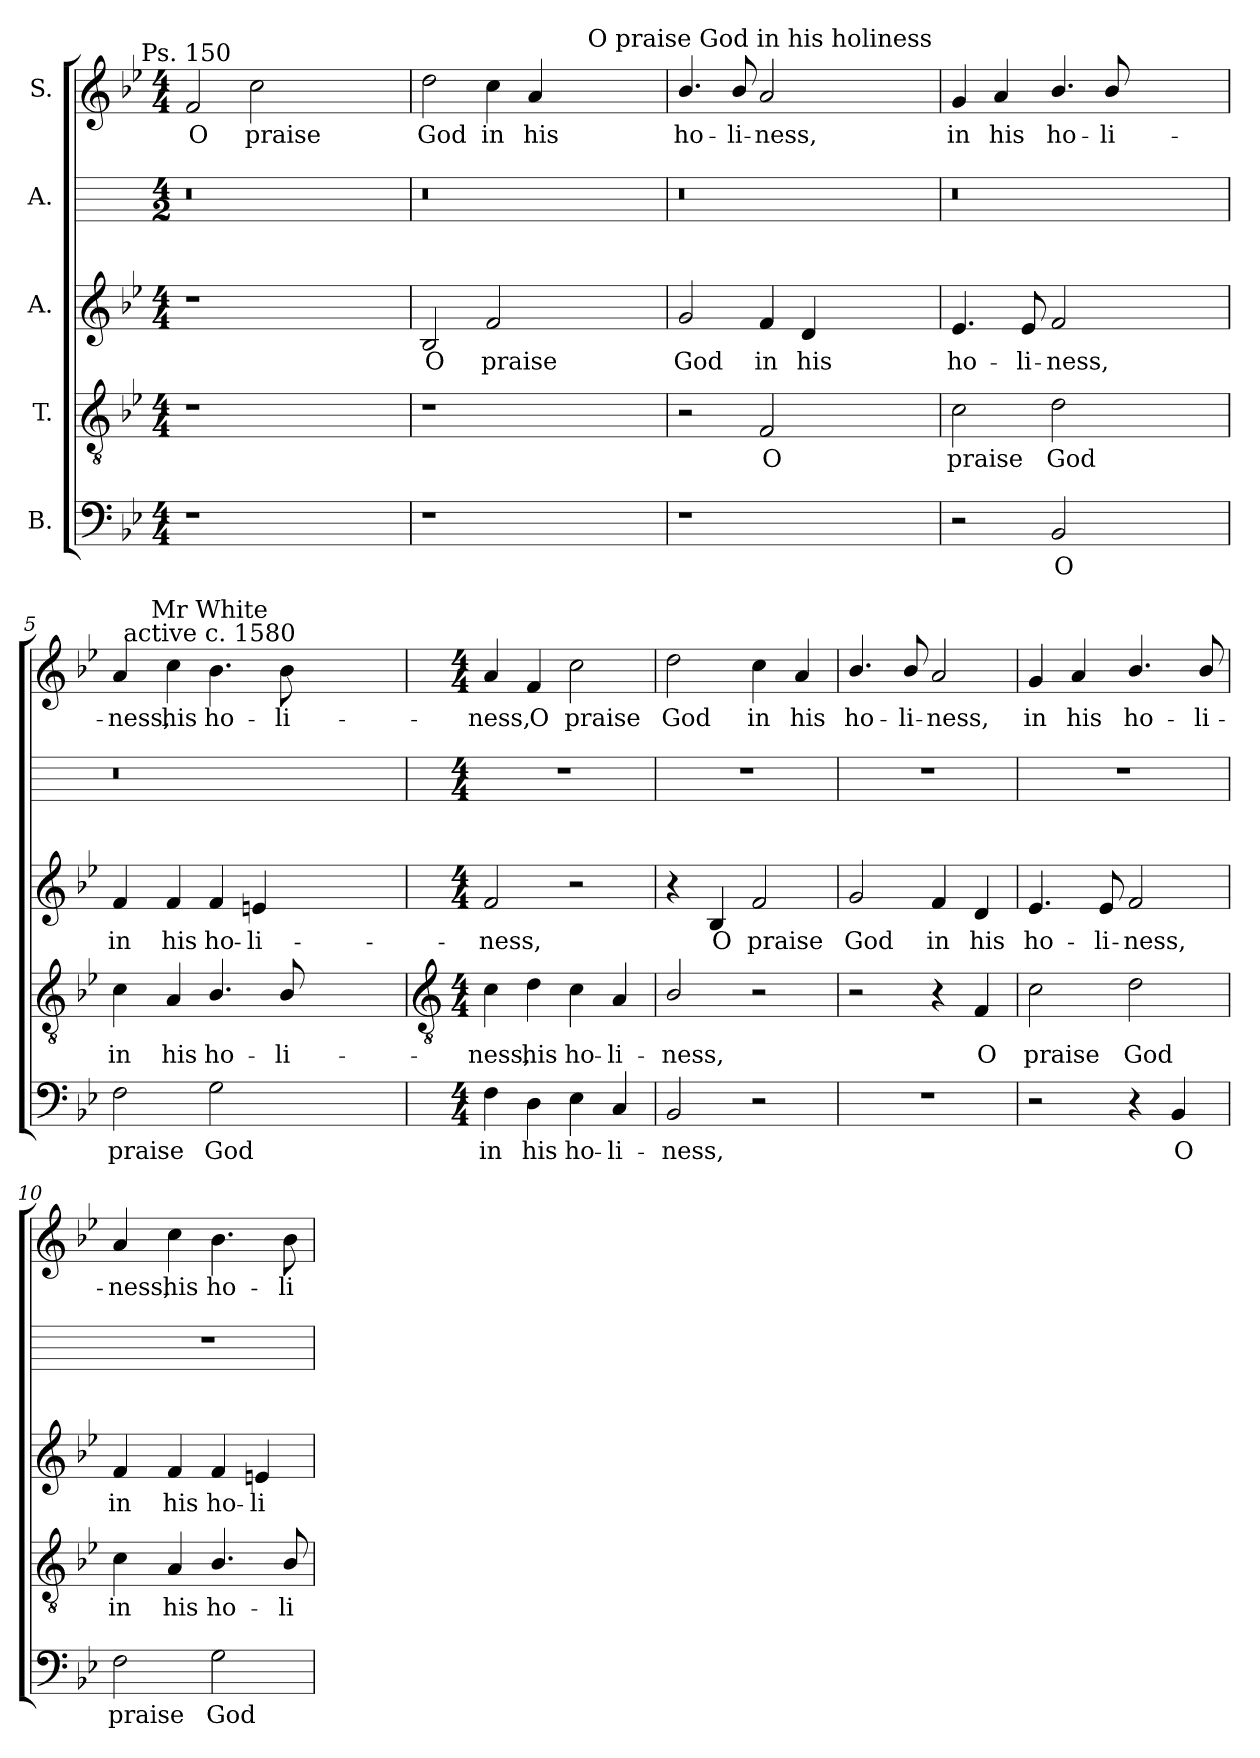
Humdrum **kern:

**kern	**text	**kern	**text	**kern	**text	**kern	**kern	**text
*part5	*part5	*part4	*part4	*part3	*part3	*part2	*part1	*part1
*staff5	*staff5	*staff4	*staff4	*staff3	*staff3	*staff2	*staff1	*staff1
*I"B.	*	*I"T.	*	*I"A.	*	*I"A.	*I"S.	*
*clefF4	*	*clefGv2	*	*clefG2	*	*	*clefG2	*
*k[b-e-]	*	*k[b-e-]	*	*k[b-e-]	*	*	*k[b-e-]	*
*B-:	*	*B-:	*	*B-:	*	*	*B-:	*
*M4/4	*	*M4/4	*	*M4/4	*	*M4/2	*M4/4	*
=1	=1	=1	=1	=1	=1	=1	=1	=1
!	!	!	!	!	!	!	!LO:TX:a:cj:t=Ps. 150	!
!	!	!	!	!	!	!	!	!LO:LY:b
1r	.	1r	.	1r	.	0r	2f	O
!	!	!	!	!	!	!	!	!LO:LY:b
.	.	.	.	.	.	.	2cc	praise
1ryy	.	1ryy	.	1ryy	.	.	1ryy	.
=2	=2	=2	=2	=2	=2	=2	=2	=2
!	!	!	!	!	!LO:LY:b	!	!	!LO:LY:b
1r	.	1r	.	2B-	O	0r	2dd	God
!	!	!	!	!	!LO:LY:b	!	!	!LO:LY:b
.	.	.	.	2f	praise	.	4cc	in
!	!	!	!	!	!	!	!	!LO:LY:b
.	.	.	.	.	.	.	4a	his
1ryy	.	1ryy	.	1ryy	.	.	1ryy	.
=3	=3	=3	=3	=3	=3	=3	=3	=3
!	!	!	!	!	!LO:LY:b	!	!	!LO:LY:b
1r	.	2r	.	2g	God	0r	4.b-/	ho-
!	!	!	!	!	!	!	!	!LO:LY:b
.	.	.	.	.	.	.	8b-/	-li-
!	!	!	!	!	!	!	!LO:TX:a:cj:t=O praise God in his holiness	!
!	!	!	!LO:LY:b	!	!LO:LY:b	!	!	!LO:LY:b
.	.	2F	O	4f	in	.	2a/	-ness,
!	!	!	!	!	!LO:LY:b	!	!	!
.	.	.	.	4d	his	.	.	.
1ryy	.	1ryy	.	1ryy	.	.	1ryy	.
=4	=4	=4	=4	=4	=4	=4	=4	=4
!	!	!	!LO:LY:b	!	!LO:LY:b	!	!	!LO:LY:b
2r	.	2c	praise	4.e-	ho-	0r	4g/	in
!	!	!	!	!	!	!	!	!LO:LY:b
.	.	.	.	.	.	.	4a/	his
!	!	!	!	!	!LO:LY:b	!	!	!
.	.	.	.	8e-	-li-	.	.	.
!	!LO:LY:b	!	!LO:LY:b	!	!LO:LY:b	!	!	!LO:LY:b
2BB-	O	2d	God	2f	-ness,	.	4.b-/	ho-
!	!	!	!	!	!	!	!	!LO:LY:b
.	.	.	.	.	.	.	8b-/	-li-
1ryy	.	1ryy	.	1ryy	.	.	1ryy	.
=5	=5	=5	=5	=5	=5	=5	=5	=5
!	!LO:LY:b	!	!LO:LY:b	!	!LO:LY:b	!	!	!LO:LY:b
2F	praise	4c	in	4f	in	0r	4a	-ness,
!	!	!	!LO:LY:b	!	!LO:LY:b	!	!	!LO:LY:b
.	.	4A	his	4f	his	.	4cc	his
!	!	!	!	!	!	!	!LO:TX:a:cj:t=Mr White\nactive c. 1580	!
!	!LO:LY:b	!	!LO:LY:b	!	!LO:LY:b	!	!	!LO:LY:b
2G	God	4.B-/	ho-	4f	ho-	.	4.b-	ho-
!	!	!	!	!	!LO:LY:b	!	!	!
.	.	.	.	4en	-li-	.	.	.
!	!	!	!LO:LY:b	!	!	!	!	!LO:LY:b
.	.	8B-/	-li-	.	.	.	8b-	-li-
1ryy	.	1ryy	.	1ryy	.	.	1ryy	.
!!LO:LB:g=z
=6	=6	=6	=6	=6	=6	=6	=6	=6
*	*	*clefGv2	*	*	*	*	*	*
*M4/4	*	*M4/4	*	*M4/4	*	*M4/4	*M4/4	*
!	!LO:LY:b	!	!LO:LY:b	!	!LO:LY:b	!	!	!LO:LY:b
4F	in	4c	-ness,	2f	-ness,	1r	4a	-ness,
!	!LO:LY:b	!	!LO:LY:b	!	!	!	!	!LO:LY:b
4D	his	4d	his	.	.	.	4f	O
!	!LO:LY:b	!	!LO:LY:b	!	!	!	!	!LO:LY:b
4E-	ho-	4c	ho-	2r	.	.	2cc	praise
!	!LO:LY:b	!	!LO:LY:b	!	!	!	!	!
4C	-li-	4A	-li-	.	.	.	.	.
=7	=7	=7	=7	=7	=7	=7	=7	=7
!	!LO:LY:b	!	!LO:LY:b	!	!	!	!	!LO:LY:b
2BB-	-ness,	2B-/	-ness,	4r	.	1r	2dd	God
!	!	!	!	!	!LO:LY:b	!	!	!
.	.	.	.	4B-	O	.	.	.
!	!	!	!	!	!LO:LY:b	!	!	!LO:LY:b
2r	.	2r	.	2f	praise	.	4cc	in
!	!	!	!	!	!	!	!	!LO:LY:b
.	.	.	.	.	.	.	4a	his
=8	=8	=8	=8	=8	=8	=8	=8	=8
!	!	!	!	!	!LO:LY:b	!	!	!LO:LY:b
1r	.	2r	.	2g	God	1r	4.b-/	ho-
!	!	!	!	!	!	!	!	!LO:LY:b
.	.	.	.	.	.	.	8b-/	-li-
!	!	!	!	!	!LO:LY:b	!	!	!LO:LY:b
.	.	4r	.	4f	in	.	2a	-ness,
!	!	!	!LO:LY:b	!	!LO:LY:b	!	!	!
.	.	4F	O	4d	his	.	.	.
=9	=9	=9	=9	=9	=9	=9	=9	=9
!	!	!	!LO:LY:b	!	!LO:LY:b	!	!	!LO:LY:b
2r	.	2c	praise	4.e-	ho-	1r	4g	in
!	!	!	!	!	!	!	!	!LO:LY:b
.	.	.	.	.	.	.	4a	his
!	!	!	!	!	!LO:LY:b	!	!	!
.	.	.	.	8e-	-li-	.	.	.
!	!	!	!LO:LY:b	!	!LO:LY:b	!	!	!LO:LY:b
4r	.	2d	God	2f	-ness,	.	4.b-/	ho-
!	!LO:LY:b	!	!	!	!	!	!	!
4BB-	O	.	.	.	.	.	.	.
!	!	!	!	!	!	!	!	!LO:LY:b
.	.	.	.	.	.	.	8b-/	-li-
=10	=10	=10	=10	=10	=10	=10	=10	=10
!	!LO:LY:b	!	!LO:LY:b	!	!LO:LY:b	!	!	!LO:LY:b
2F	praise	4c	in	4f	in	1r	4a	-ness,
!	!	!	!LO:LY:b	!	!LO:LY:b	!	!	!LO:LY:b
.	.	4A	his	4f	his	.	4cc	his
!	!LO:LY:b	!	!LO:LY:b	!	!LO:LY:b	!	!	!LO:LY:b
2G	God	4.B-/	ho-	4f	ho-	.	4.b-	ho-
!	!	!	!	!	!LO:LY:b	!	!	!
.	.	.	.	4en	-li-	.	.	.
!	!	!	!LO:LY:b	!	!	!	!	!LO:LY:b
.	.	8B-/	-li-	.	.	.	8b-	-li-
=	=	=	=	=	=	=	=	=
*-	*-	*-	*-	*-	*-	*-	*-	*-
